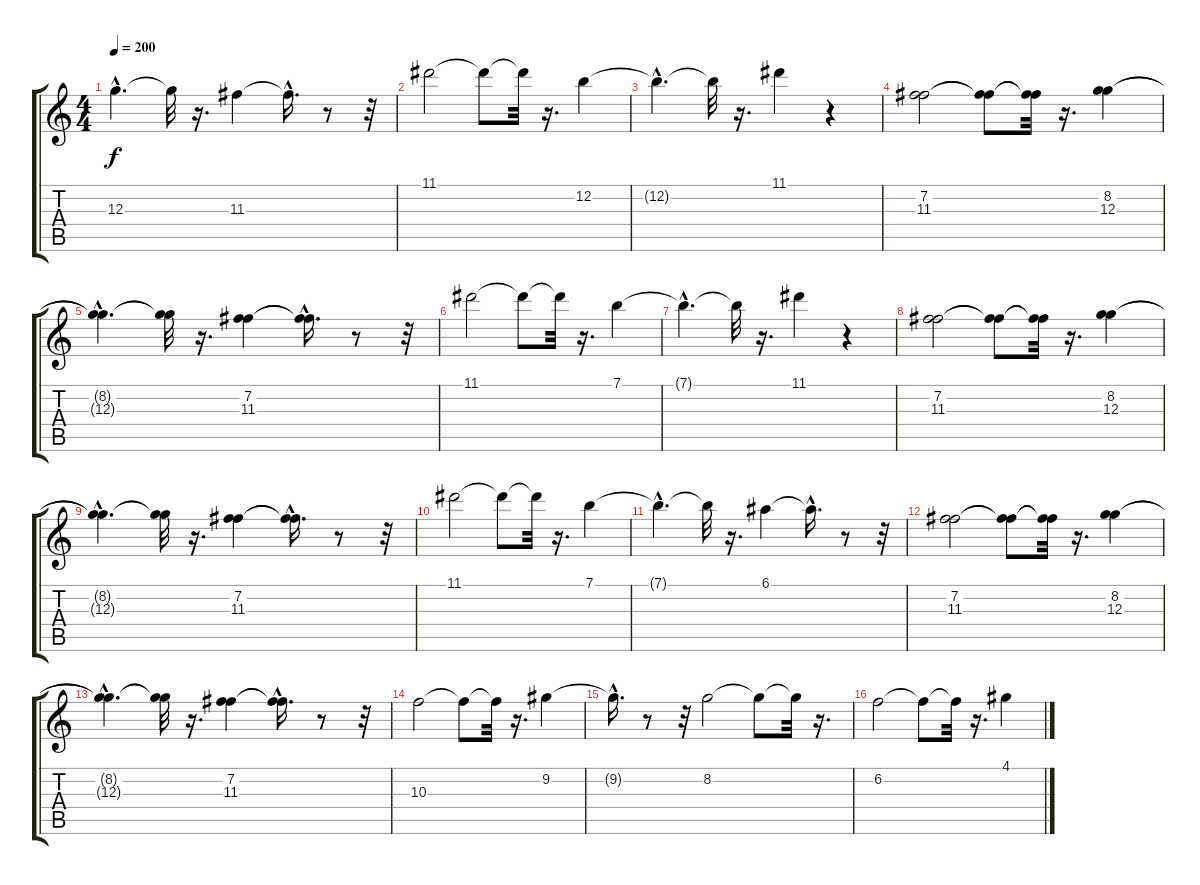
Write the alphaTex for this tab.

\track "" {instrument distortionguitar}
\staff {score tabs}
\tuning (E4 B3 G3 D3 A2 E2) {hide}
\ts (4 4)
\tempo 200
\clef g2
\ks c
12.3{hac t}.4{d dy f} 12.3{t}.32 r.16{d} 11.3.4 11.3{hac t}.16{d} r.8 r.32 |
11.1.2 11.1{t}.8 11.1{t}.32 r.16{d} 12.2.4 |
12.2{hac t}.4{d} 12.2{t}.32 r.16{d} 11.1.4 r.4 |
(7.2 11.3).2 (7.2{t} 11.3{t}).8 (7.2{t} 11.3{t}).32 r.16{d} (8.2 12.3).4 |
(8.2{hac t} 12.3{hac t}).4{d} (8.2{t} 12.3{t}).32 r.16{d} (7.2 11.3).4 (7.2{hac t} 11.3{hac t}).16{d} r.8 r.32 |
11.1.2 11.1{t}.8 11.1{t}.32 r.16{d} 7.1.4 |
7.1{hac t}.4{d} 7.1{t}.32 r.16{d} 11.1.4 r.4 |
(7.2 11.3).2 (7.2{t} 11.3{t}).8 (7.2{t} 11.3{t}).32 r.16{d} (8.2 12.3).4 |
(8.2{hac t} 12.3{hac t}).4{d} (8.2{t} 12.3{t}).32 r.16{d} (7.2 11.3).4 (7.2{hac t} 11.3{hac t}).16{d} r.8 r.32 |
11.1.2 11.1{t}.8 11.1{t}.32 r.16{d} 7.1.4 |
7.1{hac t}.4{d} 7.1{t}.32 r.16{d} 6.1.4 6.1{hac t}.16{d} r.8 r.32 |
(7.2 11.3).2 (7.2{t} 11.3{t}).8 (7.2{t} 11.3{t}).32 r.16{d} (8.2 12.3).4 |
(8.2{hac t} 12.3{hac t}).4{d} (8.2{t} 12.3{t}).32 r.16{d} (7.2 11.3).4 (7.2{hac t} 11.3{hac t}).16{d} r.8 r.32 |
10.3.2 10.3{t}.8 10.3{t}.32 r.16{d} 9.2.4 |
9.2{hac t}.16{d} r.8 r.32 8.2.2 8.2{t}.8 8.2{t}.32 r.16{d} |
6.2.2 6.2{t}.8 6.2{t}.32 r.16{d} 4.1.4
